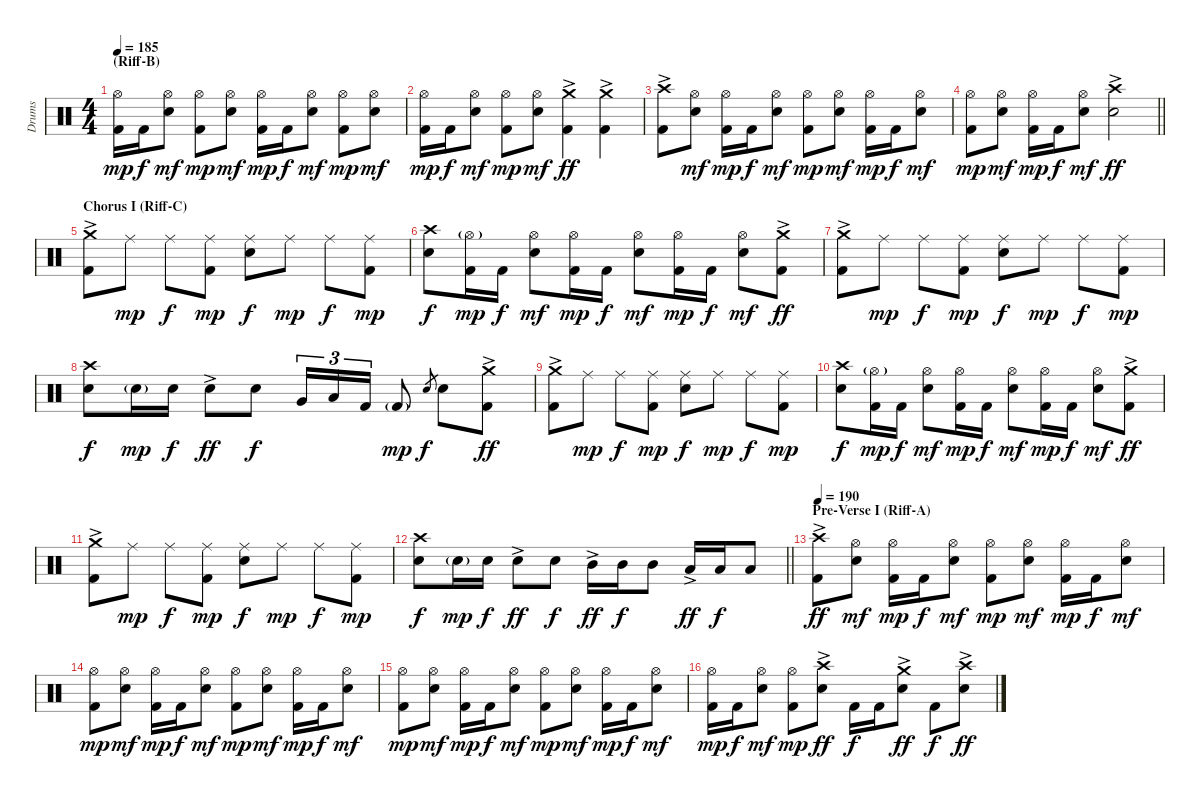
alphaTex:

\track ("Drums" "Drums") {instrument percussion}
\staff {score}
\articulation defaults
\ts (4 4)
\section ("" "(Riff-B)")
\tempo 185
\clef neutral
\ks c
("Hi-Hat (open)" "Kick (hit) 2").16{dy mp} "Kick (hit) 2".16{dy f} ("Hi-Hat (open)" "Snare (hit) 2").8{dy mf} ("Hi-Hat (open)" "Kick (hit) 2").8{dy mp} ("Hi-Hat (open)" "Snare (hit) 2").8{dy mf} ("Hi-Hat (open)" "Kick (hit) 2").16{dy mp} "Kick (hit) 2".16{dy f} ("Hi-Hat (open)" "Snare (hit) 2").8{dy mf} ("Hi-Hat (open)" "Kick (hit) 2").8{dy mp} ("Hi-Hat (open)" "Snare (hit) 2").8{dy mf} |
("Hi-Hat (open)" "Kick (hit) 2").16{dy mp} "Kick (hit) 2".16{dy f} ("Hi-Hat (open)" "Snare (hit) 2").8{dy mf} ("Hi-Hat (open)" "Kick (hit) 2").8{dy mp} ("Hi-Hat (open)" "Snare (hit) 2").8{dy mf} ("Crash medium (hit)" "Kick (hit) 2"{ac}).4{dy ff} ("Crash medium (hit)" "Kick (hit) 2"{ac}).4 |
("Crash high (hit)" "Kick (hit) 2"{ac}).8 ("Hi-Hat (open)" "Snare (hit) 2").8{dy mf} ("Hi-Hat (open)" "Kick (hit) 2").16{dy mp} "Kick (hit) 2".16{dy f} ("Hi-Hat (open)" "Snare (hit) 2").8{dy mf} ("Hi-Hat (open)" "Kick (hit) 2").8{dy mp} ("Hi-Hat (open)" "Snare (hit) 2").8{dy mf} ("Hi-Hat (open)" "Kick (hit) 2").16{dy mp} "Kick (hit) 2".16{dy f} ("Hi-Hat (open)" "Snare (hit) 2").8{dy mf} |
\barLineRight lightlight
("Hi-Hat (open)" "Kick (hit) 2").8{dy mp} ("Hi-Hat (open)" "Snare (hit) 2").8{dy mf} ("Hi-Hat (open)" "Kick (hit) 2").16{dy mp} "Kick (hit) 2".16{dy f} ("Hi-Hat (open)" "Snare (hit) 2").8{dy mf} ("Crash high (hit)" "Snare (hit) 2"{ac}).2{dy ff} |
\section ("" "Chorus I (Riff-C)")
("Crash medium (hit)" "Kick (hit) 2"{ac}).8 "Ride (middle)".8{dy mp} "Ride (middle)".8{dy f} ("Ride (middle)" "Kick (hit) 2").8{dy mp} ("Ride (middle)" "Snare (hit) 2").8{dy f} "Ride (middle)".8{dy mp} "Ride (middle)".8{dy f} ("Ride (middle)" "Kick (hit) 2").8{dy mp} |
("Crash high (hit)" "Snare (hit) 2").8{dy f} ("Hi-Hat (open)"{g} "Kick (hit) 2").16{dy mp} "Kick (hit) 2".16{dy f} ("Hi-Hat (open)" "Snare (hit) 2").8{dy mf} ("Hi-Hat (open)" "Kick (hit) 2").16{dy mp} "Kick (hit) 2".16{dy f} ("Hi-Hat (open)" "Snare (hit) 2").8{dy mf} ("Hi-Hat (open)" "Kick (hit) 2").16{dy mp} "Kick (hit) 2".16{dy f} ("Hi-Hat (open)" "Snare (hit) 2").8{dy mf} ("Crash medium (hit)" "Kick (hit) 2"{ac}).8{dy ff} |
("Crash medium (hit)" "Kick (hit) 2"{ac}).8 "Ride (middle)".8{dy mp} "Ride (middle)".8{dy f} ("Ride (middle)" "Kick (hit) 2").8{dy mp} ("Ride (middle)" "Snare (hit) 2").8{dy f} "Ride (middle)".8{dy mp} "Ride (middle)".8{dy f} ("Ride (middle)" "Kick (hit) 2").8{dy mp} |
("Crash high (hit)" "Snare (hit) 2").8{dy f} "Snare (hit) 2"{g}.16{dy mp} "Snare (hit) 2".16{dy f} "Snare (hit) 2"{ac}.8{dy ff} "Snare (hit) 2".8{dy f} "Very Low Tom (hit)".16{tu (3 2)} "Low Tom (hit)".16{tu (3 2)} "Kick (hit) 2".16{tu (3 2)} "Kick (hit) 2"{g}.8{dy mp} "Snare (hit) 2".8{gr dy f} "Snare (hit) 2".8 ("Crash medium (hit)" "Kick (hit) 2"{ac}).8{dy ff} |
("Crash medium (hit)" "Kick (hit) 2"{ac}).8 "Ride (middle)".8{dy mp} "Ride (middle)".8{dy f} ("Ride (middle)" "Kick (hit) 2").8{dy mp} ("Ride (middle)" "Snare (hit) 2").8{dy f} "Ride (middle)".8{dy mp} "Ride (middle)".8{dy f} ("Ride (middle)" "Kick (hit) 2").8{dy mp} |
("Crash high (hit)" "Snare (hit) 2").8{dy f} ("Hi-Hat (open)"{g} "Kick (hit) 2").16{dy mp} "Kick (hit) 2".16{dy f} ("Hi-Hat (open)" "Snare (hit) 2").8{dy mf} ("Hi-Hat (open)" "Kick (hit) 2").16{dy mp} "Kick (hit) 2".16{dy f} ("Hi-Hat (open)" "Snare (hit) 2").8{dy mf} ("Hi-Hat (open)" "Kick (hit) 2").16{dy mp} "Kick (hit) 2".16{dy f} ("Hi-Hat (open)" "Snare (hit) 2").8{dy mf} ("Crash medium (hit)" "Kick (hit) 2"{ac}).8{dy ff} |
("Crash medium (hit)" "Kick (hit) 2"{ac}).8 "Ride (middle)".8{dy mp} "Ride (middle)".8{dy f} ("Ride (middle)" "Kick (hit) 2").8{dy mp} ("Ride (middle)" "Snare (hit) 2").8{dy f} "Ride (middle)".8{dy mp} "Ride (middle)".8{dy f} ("Ride (middle)" "Kick (hit) 2").8{dy mp} |
\barLineRight lightlight
("Crash high (hit)" "Snare (hit) 2").8{dy f} "Snare (hit) 2"{g}.16{dy mp} "Snare (hit) 2".16{dy f} "Snare (hit) 2"{ac}.8{dy ff} "Snare (hit) 2".8{dy f} "Mid Tom (hit)"{ac}.16{dy ff} "Mid Tom (hit)".16{dy f} "Mid Tom (hit)".8 "Low Tom (hit)"{ac}.16{dy ff} "Low Tom (hit)".16{dy f} "Low Tom (hit)".8 |
\section ("" "Pre-Verse I (Riff-A)")
\tempo 190
("Crash high (hit)" "Kick (hit) 2"{ac}).8{dy ff} ("Hi-Hat (open)" "Snare (hit) 2").8{dy mf} ("Hi-Hat (open)" "Kick (hit) 2").16{dy mp} "Kick (hit) 2".16{dy f} ("Hi-Hat (open)" "Snare (hit) 2").8{dy mf} ("Hi-Hat (open)" "Kick (hit) 2").8{dy mp} ("Hi-Hat (open)" "Snare (hit) 2").8{dy mf} ("Hi-Hat (open)" "Kick (hit) 2").16{dy mp} "Kick (hit) 2".16{dy f} ("Hi-Hat (open)" "Snare (hit) 2").8{dy mf} |
("Hi-Hat (open)" "Kick (hit) 2").8{dy mp} ("Hi-Hat (open)" "Snare (hit) 2").8{dy mf} ("Hi-Hat (open)" "Kick (hit) 2").16{dy mp} "Kick (hit) 2".16{dy f} ("Hi-Hat (open)" "Snare (hit) 2").8{dy mf} ("Hi-Hat (open)" "Kick (hit) 2").8{dy mp} ("Hi-Hat (open)" "Snare (hit) 2").8{dy mf} ("Hi-Hat (open)" "Kick (hit) 2").16{dy mp} "Kick (hit) 2".16{dy f} ("Hi-Hat (open)" "Snare (hit) 2").8{dy mf} |
("Hi-Hat (open)" "Kick (hit) 2").8{dy mp} ("Hi-Hat (open)" "Snare (hit) 2").8{dy mf} ("Hi-Hat (open)" "Kick (hit) 2").16{dy mp} "Kick (hit) 2".16{dy f} ("Hi-Hat (open)" "Snare (hit) 2").8{dy mf} ("Hi-Hat (open)" "Kick (hit) 2").8{dy mp} ("Hi-Hat (open)" "Snare (hit) 2").8{dy mf} ("Hi-Hat (open)" "Kick (hit) 2").16{dy mp} "Kick (hit) 2".16{dy f} ("Hi-Hat (open)" "Snare (hit) 2").8{dy mf} |
("Hi-Hat (open)" "Kick (hit) 2").16{dy mp} "Kick (hit) 2".16{dy f} ("Hi-Hat (open)" "Snare (hit) 2").8{dy mf} ("Hi-Hat (open)" "Kick (hit) 2").8{dy mp} ("Crash high (hit)" "Snare (hit) 2"{ac}).8{dy ff} "Kick (hit) 2".16{dy f} "Kick (hit) 2".16 ("Crash medium (hit)" "Snare (hit) 2"{ac}).8{dy ff} "Kick (hit) 2".8{dy f} ("Crash high (hit)" "Snare (hit) 2"{ac}).8{dy ff}
